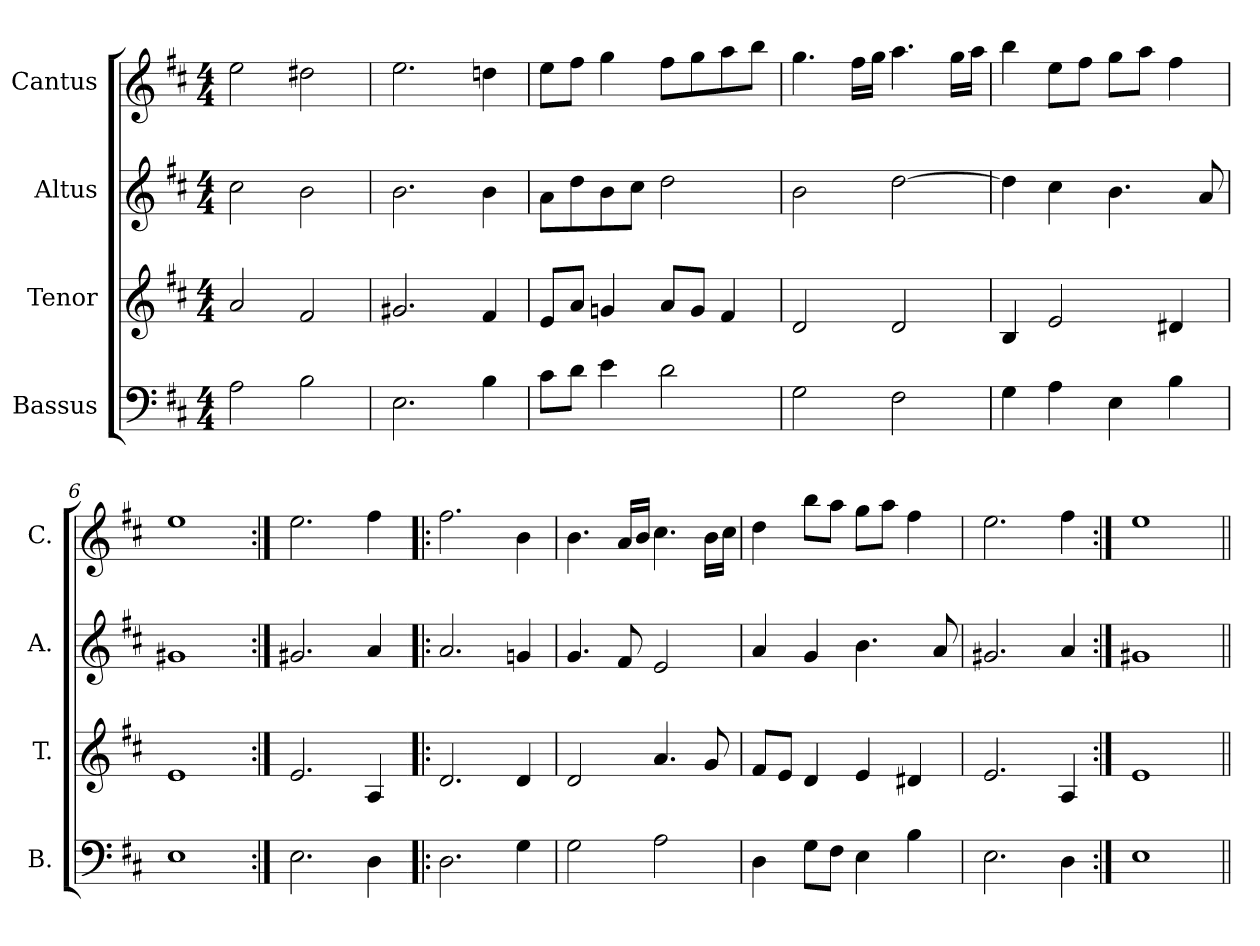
**kern	**kern	**kern	**kern
*part4	*part3	*part2	*part1
*staff4	*staff3	*staff2	*staff1
*I"Bassus	*I"Tenor	*I"Altus	*I"Cantus
*I'B.	*I'T.	*I'A.	*I'C.
*clefF4	*clefG2	*clefG2	*clefG2
*k[f#c#]	*k[f#c#]	*k[f#c#]	*k[f#c#]
*D:	*D:	*D:	*D:
*M4/4	*M4/4	*M4/4	*M4/4
=1	=1	=1	=1
2A\	2a/	2cc#\	2ee\
2B\	2f#/	2b\	2dd#X\
=2	=2	=2	=2
2.E\	2.g#X/	2.b\	2.ee\
4B\	4f#/	4b\	4ddn\
=3	=3	=3	=3
8c#\L	8e/L	8a\L	8ee\L
8d\J	8a/J	8dd\	8ff#\J
4e\	4gn/	8b\	4gg\
.	.	8cc#\J	.
2d\	8a/L	2dd\	8ff#\L
.	8g/J	.	8gg\
.	4f#/	.	8aa\
.	.	.	8bb\J
=4	=4	=4	=4
2G\	2d/	2b\	4.gg\
.	.	.	16ff#\LL
.	.	.	16gg\JJ
2F#\	2d/	[2dd\	4.aa\
.	.	.	16gg\LL
.	.	.	16aa\JJ
=5	=5	=5	=5
4G\	4B/	4dd\]	4bb\
4A\	2e/	4cc#\	8ee\L
.	.	.	8ff#\J
4E\	.	4.b\	8gg\L
.	.	.	8aa\J
4B\	4d#X/	.	4ff#\
.	.	8a/	.
=6	=6	=6	=6
1E\	1e/	1g#X/	1ee\
=7:|!	=7:|!	=7:|!	=7:|!
2.E\	2.e/	2.g#X/	2.ee\
4D\	4A/	4a/	4ff#\
!!LO:LB:g=z
=8!|:	=8!|:	=8!|:	=8!|:
2.D\	2.d/	2.a/	2.ff#\
4G\	4d/	4gn/	4b\
=9	=9	=9	=9
2G\	2d/	4.g/	4.b\
.	.	8f#/	16a/LL
.	.	.	16b/JJ
2A\	4.a/	2e/	4.cc#\
.	8g/	.	16b\LL
.	.	.	16cc#\JJ
=10	=10	=10	=10
4D\	8f#/L	4a/	4dd\
.	8e/J	.	.
8G\L	4d/	4g/	8bb\L
8F#\J	.	.	8aa\J
4E\	4e/	4.b\	8gg\L
.	.	.	8aa\J
4B\	4d#X/	.	4ff#\
.	.	8a/	.
=11	=11	=11	=11
2.E\	2.e/	2.g#X/	2.ee\
4D\	4A/	4a/	4ff#\
=12:|!	=12:|!	=12:|!	=12:|!
1E\	1e/	1g#X/	1ee\
=||	=||	=||	=||
*-	*-	*-	*-
